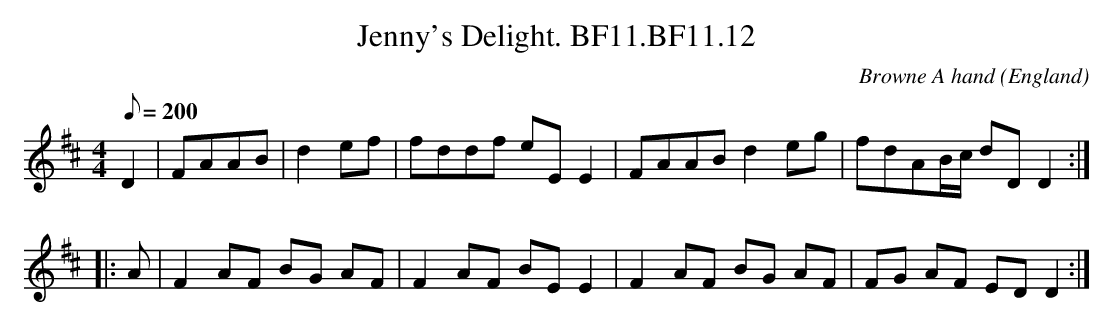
X:1
T:Jenny's Delight. BF11.BF11.12
M:4/4
Q:200
C:Browne A hand
O:England
K:D
D2|FAAB|d2ef|fddf eEE2|FAABd2eg|fdAB/c/ dDD2::!
A|F2A-F B-G A-F|F2A-F BEE2|F2AF BG AF|FG AF EDD2:|]
